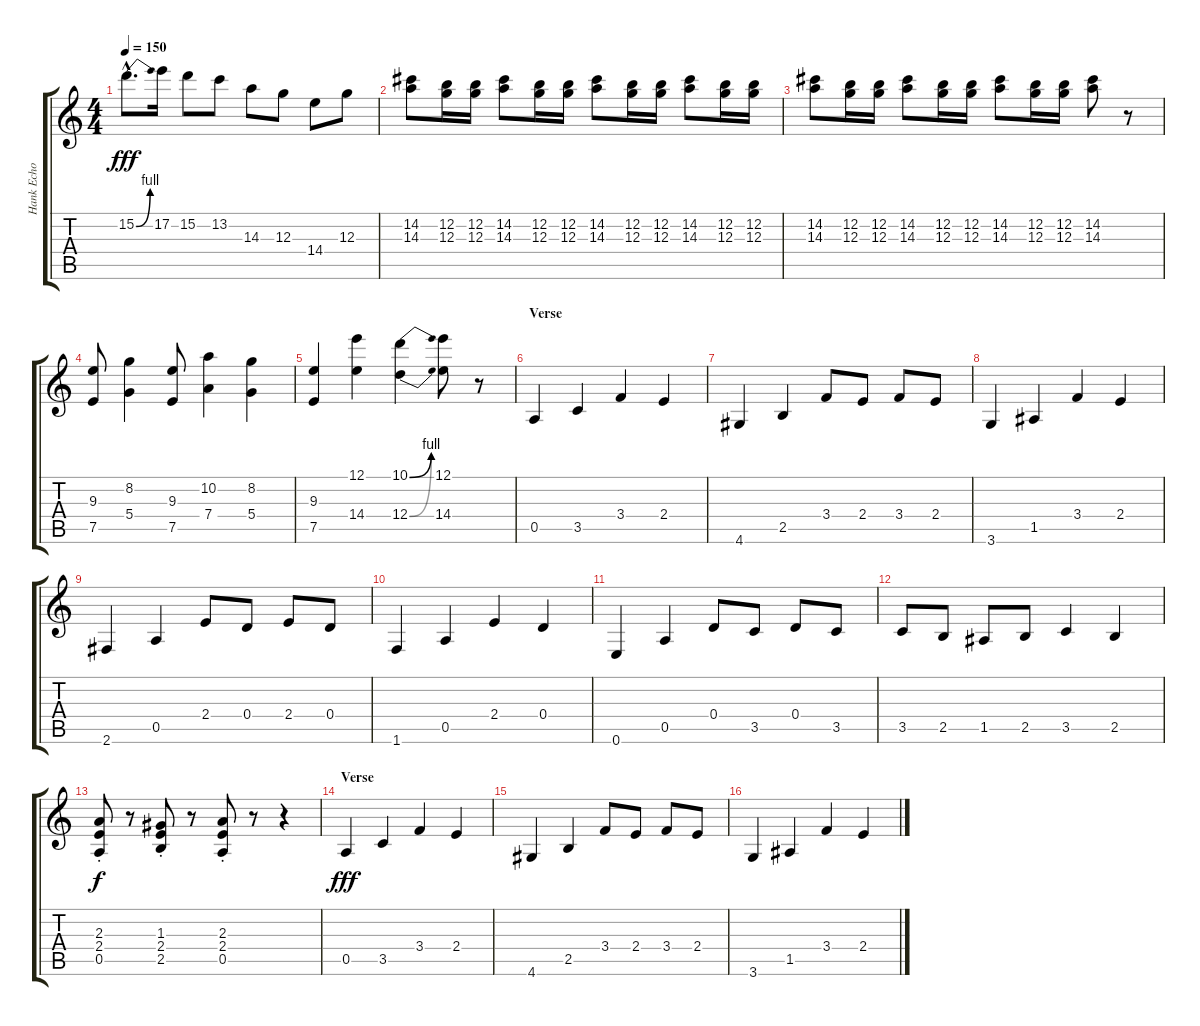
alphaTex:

\track ("Hank Echo" "Hank Echo") {instrument overdrivenguitar}
\staff {score tabs}
\tuning (E4 B3 G3 D3 A2 E2) {hide}
\ts (4 4)
\tempo 150
\clef g2
\ks c
15.2{be (bend 0 0 60 4) hac}.8{d dy fff} 17.2.16 15.2.8 13.2.8 14.3.8 12.3.8 14.4.8 12.3.8 |
(14.2 14.3).8{volume 9 instrument acousticguitarsteel} (12.2 12.3).16 (12.2 12.3).16 (14.2 14.3).8 (12.2 12.3).16 (12.2 12.3).16 (14.2 14.3).8 (12.2 12.3).16 (12.2 12.3).16 (14.2 14.3).8 (12.2 12.3).16 (12.2 12.3).16 |
(14.2 14.3).8 (12.2 12.3).16 (12.2 12.3).16 (14.2 14.3).8 (12.2 12.3).16 (12.2 12.3).16 (14.2 14.3).8 (12.2 12.3).16 (12.2 12.3).16 (14.2 14.3).8 r.8 |
(9.3 7.5).8{instrument electricguitarjazz} (8.2 5.4).4 (9.3 7.5).8 (10.2 7.4).4 (8.2 5.4).4 |
(9.3 7.5).4 (12.1 14.4).4 (10.1{be (bend 0 0 60 4)} 12.4{be (bend 0 0 60 4)}).4 (12.1 14.4).8 r.8 |
\section ("" "Verse")
0.5.4 3.5.4 3.4.4 2.4.4 |
4.6.4 2.5.4 3.4.8 2.4.8 3.4.8 2.4.8 |
3.6.4 1.5.4 3.4.4 2.4.4 |
2.6.4 0.5.4 2.4.8 0.4.8 2.4.8 0.4.8 |
1.6.4 0.5.4 2.4.4 0.4.4 |
0.6.4 0.5.4 0.4.8 3.5.8 0.4.8 3.5.8 |
3.5.8 2.5.8 1.5.8 2.5.8 3.5.4 2.5.4 |
(2.3{st} 2.4{st} 0.5{st}).8{dy f} r.8 (1.3{st} 2.4{st} 2.5{st}).8 r.8 (2.3{st} 2.4{st} 0.5{st}).8 r.8 r.4 |
\section ("" "Verse")
0.5.4{dy fff} 3.5.4 3.4.4 2.4.4 |
4.6.4 2.5.4 3.4.8 2.4.8 3.4.8 2.4.8 |
3.6.4 1.5.4 3.4.4 2.4.4
